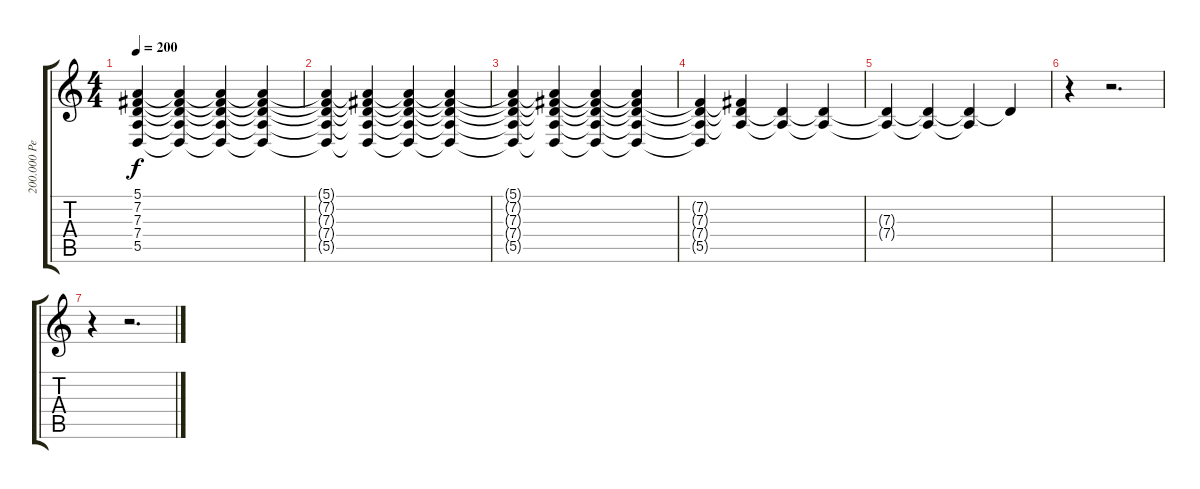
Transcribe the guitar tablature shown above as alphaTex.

\track ("200.000 Personas (Gritos y Coros)" "200.000 Pe") {instrument applause}
\staff {score tabs}
\tuning (E4 B3 G3 D3 A2 E2) {hide}
\ts (4 4)
\tempo 200
\clef g2
\ks c
(5.1{t} 7.2{t} 7.3{t} 7.4{t} 5.5{t}).4{dy f volume 8} (5.1{t} 7.2{t} 7.3{t} 7.4{t} 5.5{t}).4{volume 7} (5.1{t} 7.2{t} 7.3{t} 7.4{t} 5.5{t}).4 (5.1{t} 7.2{t} 7.3{t} 7.4{t} 5.5{t}).4 |
(5.1{t} 7.2{t} 7.3{t} 7.4{t} 5.5{t}).4 (5.1{t} 7.2{t} 7.3{t} 7.4{t} 5.5{t}).4 (5.1{t} 7.2{t} 7.3{t} 7.4{t} 5.5{t}).4 (5.1{t} 7.2{t} 7.3{t} 7.4{t} 5.5{t}).4 |
(5.1{t} 7.2{t} 7.3{t} 7.4{t} 5.5{t}).4 (5.1{t} 7.2{t} 7.3{t} 7.4{t} 5.5{t}).4 (5.1{t} 7.2{t} 7.3{t} 7.4{t} 5.5{t}).4 (5.1{t} 7.2{t} 7.3{t} 7.4{t} 5.5{t}).4 |
(7.2{t} 7.3{t} 7.4{t} 5.5{t}).4 (7.2{t} 7.3{t} 7.4{t}).4 (7.3{t} 7.4{t}).4 (7.3{t} 7.4{t}).4 |
(7.3{t} 7.4{t}).4 (7.3{t} 7.4{t}).4 (7.3{t} 7.4{t}).4 7.3{t}.4 |
r.4 r.2{d} |
r.4 r.2{d}
